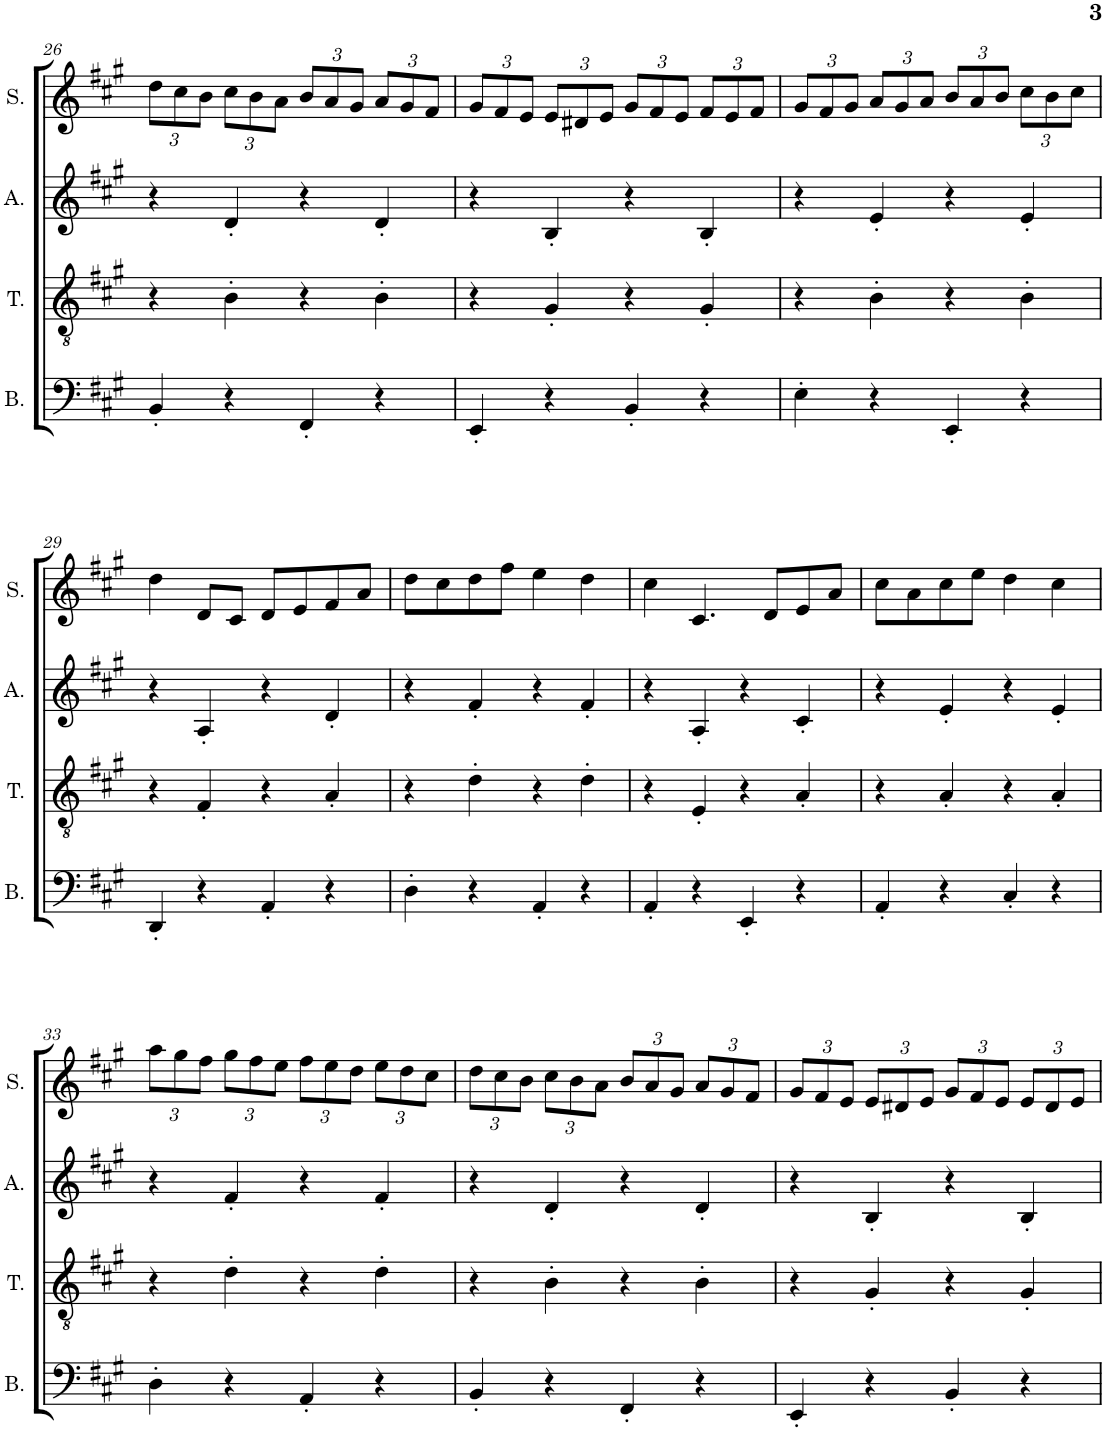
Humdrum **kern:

**kern	**kern	**kern	**kern
*part4	*part3	*part2	*part1
*staff4	*staff3	*staff2	*staff1
*I"Bass	*I"Tenor	*I"Alto	*I"Soprano
*I'B.	*I'T.	*I'A.	*I'S.
!!LO:PB:g=z
*clefF4	*clefGv2	*clefG2	*clefG2
*k[f#c#g#]	*k[f#c#g#]	*k[f#c#g#]	*k[f#c#g#]
*M4/4	*M4/4	*M4/4	*M4/4
*	*	*	*Xbrackettup
=26	=26	=26	=26
4BB'/	4r	4r	12dd\L
.	.	.	12cc#\
.	.	.	12b\J
4r	4B'\	4d'/	12cc#\L
.	.	.	12b\
.	.	.	12a\J
4FF#'/	4r	4r	12b/L
.	.	.	12a/
.	.	.	12g#/J
4r	4B'\	4d'/	12a/L
.	.	.	12g#/
.	.	.	12f#/J
=27	=27	=27	=27
4EE'/	4r	4r	12g#/L
.	.	.	12f#/
.	.	.	12e/J
4r	4G#'/	4B'/	12e/L
.	.	.	12d#X/
.	.	.	12e/J
4BB'/	4r	4r	12g#/L
.	.	.	12f#/
.	.	.	12e/J
4r	4G#'/	4B'/	12f#/L
.	.	.	12e/
.	.	.	12f#/J
=28	=28	=28	=28
4E'\	4r	4r	12g#/L
.	.	.	12f#/
.	.	.	12g#/J
4r	4B'\	4e'/	12a/L
.	.	.	12g#/
.	.	.	12a/J
4EE'/	4r	4r	12b/L
.	.	.	12a/
.	.	.	12b/J
4r	4B'\	4e'/	12cc#\L
.	.	.	12b\
.	.	.	12cc#\J
!!LO:LB:g=z
=29	=29	=29	=29
4DD'/	4r	4r	4dd\
4r	4F#'/	4A'/	8d/L
.	.	.	8c#/J
4AA'/	4r	4r	8d/L
.	.	.	8e/
4r	4A'/	4d'/	8f#/
.	.	.	8a/J
=30	=30	=30	=30
4D'\	4r	4r	8dd\L
.	.	.	8cc#\
4r	4d'\	4f#'/	8dd\
.	.	.	8ff#\J
4AA'/	4r	4r	4ee\
4r	4d'\	4f#'/	4dd\
=31	=31	=31	=31
4AA'/	4r	4r	4cc#\
4r	4E'/	4A'/	4.c#/
4EE'/	4r	4r	.
.	.	.	8d/L
4r	4A'/	4c#'/	8e/
.	.	.	8a/J
=32	=32	=32	=32
4AA'/	4r	4r	8cc#\L
.	.	.	8a\
4r	4A'/	4e'/	8cc#\
.	.	.	8ee\J
4C#'/	4r	4r	4dd\
4r	4A'/	4e'/	4cc#\
!!LO:LB:g=z
=33	=33	=33	=33
4D'\	4r	4r	12aa\L
.	.	.	12gg#\
.	.	.	12ff#\J
4r	4d'\	4f#'/	12gg#\L
.	.	.	12ff#\
.	.	.	12ee\J
4AA'/	4r	4r	12ff#\L
.	.	.	12ee\
.	.	.	12dd\J
4r	4d'\	4f#'/	12ee\L
.	.	.	12dd\
.	.	.	12cc#\J
=34	=34	=34	=34
4BB'/	4r	4r	12dd\L
.	.	.	12cc#\
.	.	.	12b\J
4r	4B'\	4d'/	12cc#\L
.	.	.	12b\
.	.	.	12a\J
4FF#'/	4r	4r	12b/L
.	.	.	12a/
.	.	.	12g#/J
4r	4B'\	4d'/	12a/L
.	.	.	12g#/
.	.	.	12f#/J
=35	=35	=35	=35
4EE'/	4r	4r	12g#/L
.	.	.	12f#/
.	.	.	12e/J
4r	4G#'/	4B'/	12e/L
.	.	.	12d#X/
.	.	.	12e/J
4BB'/	4r	4r	12g#/L
.	.	.	12f#/
.	.	.	12e/J
4r	4G#'/	4B'/	12e/L
.	.	.	12d#/
.	.	.	12e/J
=	=	=	=
*-	*-	*-	*-
